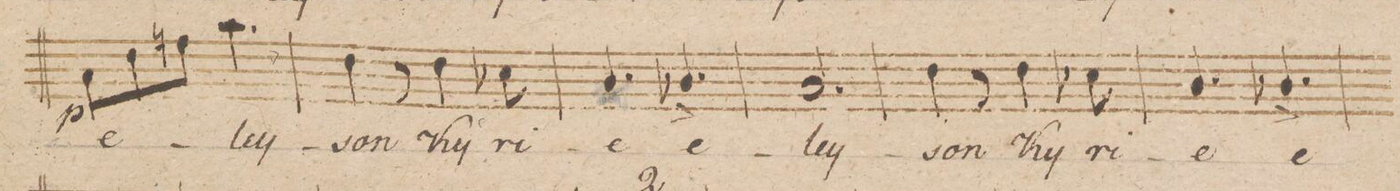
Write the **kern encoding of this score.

**kern	**text	**dynam
*I"Basso.	*	*
*clefF4	*	*
*k[b-]	*	*
*M6/8	*	*
8C\L	e-	p
8F\	.	.
8An\J	.	.
4.c\	-ley-	.
=93	=93	=93
4F\	-son	.
8r	.	.
4F\	Ky-	.
8E-X\	-ri-	.
=94	=94	=94
4.D/	-e	.
4.D-X^/	e-	.
=95	=95	=95
2.C/	-ley-	.
=96	=96	=96
4F\	-son	.
8r	.	.
4F\	Ky-	.
8E-X\	-ei-	.
=97	=97	=97
4.D/	-e	.
4.D-X^/	e-	.
=98	=98	=98
*-	*-	*-
